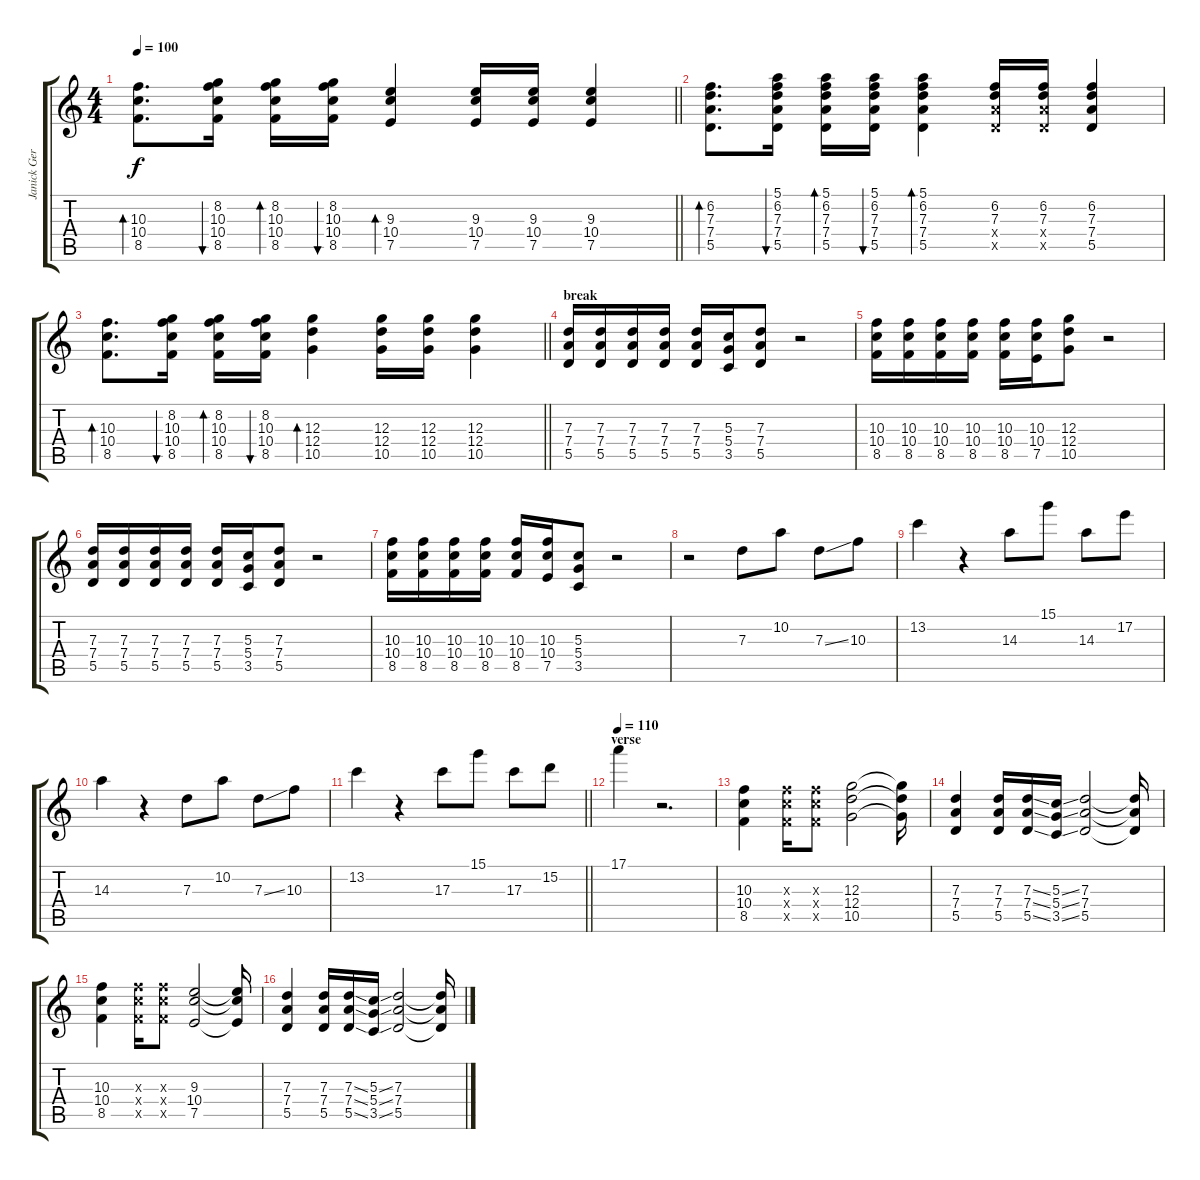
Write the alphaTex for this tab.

\track ("Janick Gers" "Janick Ger") {instrument distortionguitar}
\staff {score tabs}
\tuning (E4 B3 G3 D3 A2 E2) {hide}
\ts (4 4)
\tempo 100
\clef g2
\barLineRight lightlight
\ks c
(10.3 10.4 8.5).8{d bd 60 dy f} (8.2 10.3 10.4 8.5).16{bu 60} (8.2 10.3 10.4 8.5).16{bd 60} (8.2 10.3 10.4 8.5).16{bu 60} (9.3 10.4 7.5).4{bd 60} (9.3 10.4 7.5).16 (9.3 10.4 7.5).16 (9.3 10.4 7.5).4 |
(6.2 7.3 7.4 5.5).8{d bd 60} (5.1 6.2 7.3 7.4 5.5).16{bu 60} (5.1 6.2 7.3 7.4 5.5).16{bd 60} (5.1 6.2 7.3 7.4 5.5).16{bu 60} (5.1 6.2 7.3 7.4 5.5).4{bd 60} (6.2 7.3 7.4{x} 5.5{x}).16 (6.2 7.3 7.4{x} 5.5{x}).16 (6.2 7.3 7.4 5.5).4 |
\barLineRight lightlight
(10.3 10.4 8.5).8{d bd 60} (8.2 10.3 10.4 8.5).16{bu 60} (8.2 10.3 10.4 8.5).16{bd 60} (8.2 10.3 10.4 8.5).16{bu 60} (12.3 12.4 10.5).4{bd 60} (12.3 12.4 10.5).16 (12.3 12.4 10.5).16 (12.3 12.4 10.5).4 |
\section ("" "break")
(7.3 7.4 5.5).16{instrument distortionguitar} (7.3 7.4 5.5).16 (7.3 7.4 5.5).16 (7.3 7.4 5.5).16 (7.3 7.4 5.5).16 (5.3 5.4 3.5).16 (7.3 7.4 5.5).8 r.2 |
(10.3 10.4 8.5).16 (10.3 10.4 8.5).16 (10.3 10.4 8.5).16 (10.3 10.4 8.5).16 (10.3 10.4 8.5).16 (10.3 10.4 7.5).16 (12.3 12.4 10.5).8 r.2 |
(7.3 7.4 5.5).16 (7.3 7.4 5.5).16 (7.3 7.4 5.5).16 (7.3 7.4 5.5).16 (7.3 7.4 5.5).16 (5.3 5.4 3.5).16 (7.3 7.4 5.5).8 r.2 |
(10.3 10.4 8.5).16 (10.3 10.4 8.5).16 (10.3 10.4 8.5).16 (10.3 10.4 8.5).16 (10.3 10.4 8.5).16 (10.3 10.4 7.5).16 (5.3 5.4 3.5).8 r.2 |
r.2 7.3.8 10.2.8 7.3{ss}.8 10.3.8 |
13.2.4 r.4 14.3.8 15.1.8 14.3.8 17.2.8 |
14.3.4 r.4 7.3.8 10.2.8 7.3{ss}.8 10.3.8 |
\barLineRight lightlight
13.2.4 r.4 17.3.8 15.1.8 17.3.8 15.2.8 |
\section ("" "verse")
\tempo 110
17.1.4{instrument distortionguitar} r.2{d} |
(10.3 10.4 8.5).4 (10.3{x} 10.4{x} 8.5{x}).16 (10.3{x} 10.4{x} 8.5{x}).8 (12.3 12.4 10.5).2 (12.3{t} 12.4{t} 10.5{t}).16 |
(7.3 7.4 5.5).4 (7.3 7.4 5.5).16 (7.3{ss} 7.4{ss} 5.5{ss}).16 (5.3{ss} 5.4{ss} 3.5{ss}).16 (7.3 7.4 5.5).2 (7.3{t} 7.4{t} 5.5{t}).16 |
(10.3 10.4 8.5).4 (10.3{x} 10.4{x} 8.5{x}).16 (10.3{x} 10.4{x} 8.5{x}).8 (9.3 10.4 7.5).2 (9.3{t} 10.4{t} 7.5{t}).16 |
(7.3 7.4 5.5).4 (7.3 7.4 5.5).16 (7.3{ss} 7.4{ss} 5.5{ss}).16 (5.3{ss} 5.4{ss} 3.5{ss}).16 (7.3 7.4 5.5).2 (7.3{t} 7.4{t} 5.5{t}).16
